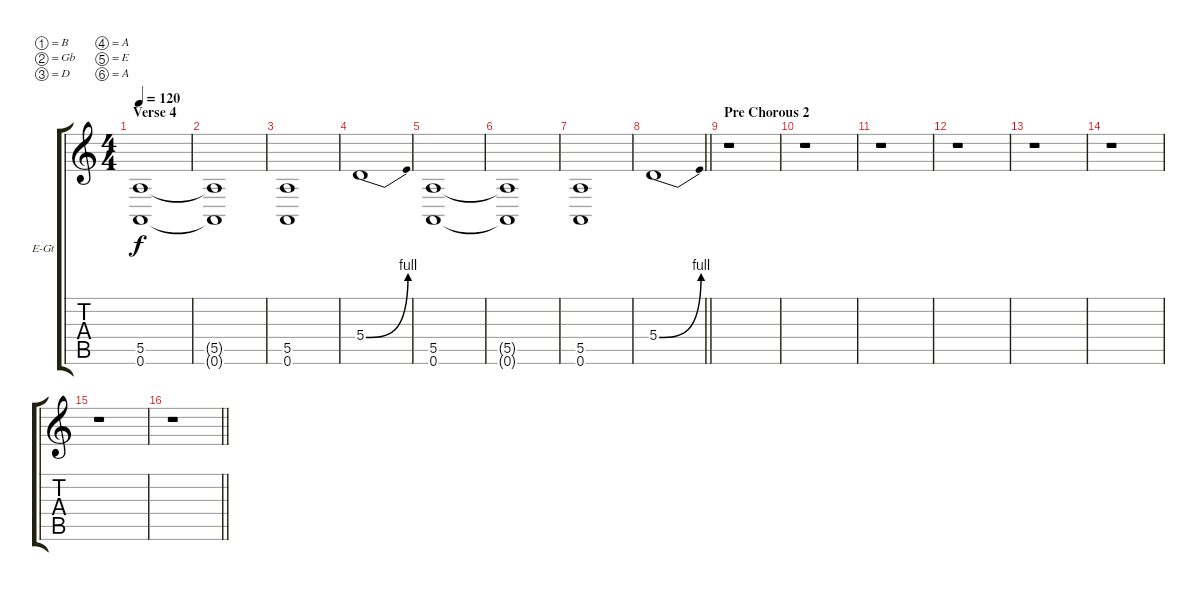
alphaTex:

\bracketExtendMode groupsimilarinstruments
\firstSystemTrackNameOrientation horizontal
\otherSystemsTrackNameOrientation horizontal
\track ("Extra Sounds" "E-Gt") {instrument distortionguitar}
\staff {score tabs}
\tuning (B3 Gb3 D3 A2 E2 A1)
\ts (4 4)
\section ("" "Verse 4")
\tempo 120
\clef g2
\ks c
(5.5 0.6).1{dy f} |
(5.5{t} 0.6{t}).1 |
(5.5 0.6).1 |
5.4{be (bend 0 0 60 4)}.1 |
(5.5 0.6).1 |
(5.5{t} 0.6{t}).1 |
(5.5 0.6).1 |
\barLineRight lightlight
5.4{be (bend 0 0 60 4)}.1 |
\section ("" "Pre Chorous 2")
r.1 |
r.1 |
r.1 |
r.1 |
r.1 |
r.1 |
r.1 |
\barLineRight lightlight
r.1
